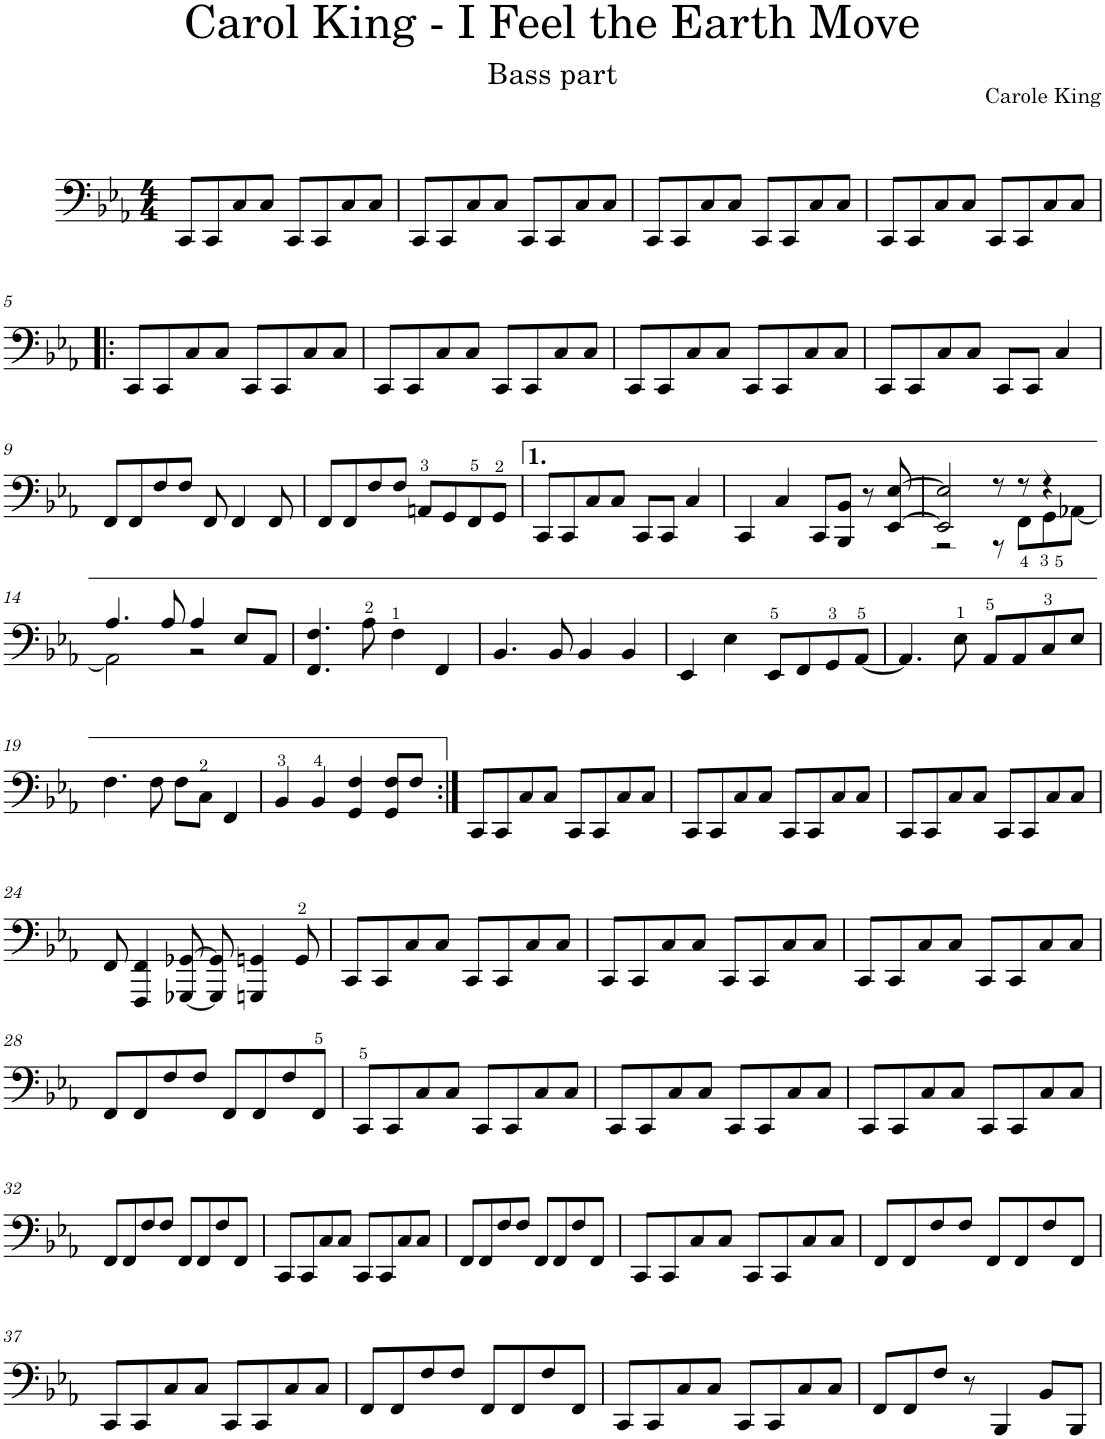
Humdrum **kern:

**kern
*part1
*staff1
*I"Piano
*I'Pno.
*clefF4
*k[b-e-a-]
*M4/4
=1
8CC/L
8CC/
8C/
8C/J
8CC/L
8CC/
8C/
8C/J
=2
8CC/L
8CC/
8C/
8C/J
8CC/L
8CC/
8C/
8C/J
=3
8CC/L
8CC/
8C/
8C/J
8CC/L
8CC/
8C/
8C/J
=4
8CC/L
8CC/
8C/
8C/J
8CC/L
8CC/
8C/
8C/J
!!LO:LB:g=z
=5!|:
8CC/L
8CC/
8C/
8C/J
8CC/L
8CC/
8C/
8C/J
=6
8CC/L
8CC/
8C/
8C/J
8CC/L
8CC/
8C/
8C/J
=7
8CC/L
8CC/
8C/
8C/J
8CC/L
8CC/
8C/
8C/J
=8
8CC/L
8CC/
8C/
8C/J
8CC/L
8CC/J
4C/
!!LO:LB:g=z
=9
8FF/L
8FF/
8F/
8F/J
8FF/
4FF/
8FF/
=10
8FF/L
8FF/
8F/
8F/J
8AAn/L
8GG/
8FF/
8GG/J
=11
8CC/L
8CC/
8C/
8C/J
8CC/L
8CC/J
4C/
=12
4CC/
4C/
8CC/L
8BBB-/ 8BB-/J
8r
[8EE-/ [8E-/
=13
*^
2EE-/] 2E-/]	2r
8r	8r
8r	8FF\L
4r	8GG\
.	[8AA-X\J
!!LO:LB:g=z	!!
=14	=14
4.A-/	2AA-\]
8A-/	.
4A-/	2r
8E-/L	.
8AA-/J	.
*v	*v
=15
4.FF/ 4.F/
8A-\
4F\
4FF/
=16
4.BB-/
8BB-/
4BB-/
4BB-/
=17
4EE-/
4E-\
8EE-/L
8FF/
8GG/
[8AA-/J
=18
4.AA-/]
8E-\
8AA-/L
8AA-/
8C/
8E-/J
!!LO:LB:g=z
=19
4.F\
8F\
8F\L
8C\J
4FF/
=20
4BB-/
4BB-/
4GG/ 4F/
8GG/ 8F/L
8F/J
=21:|!
8CC/L
8CC/
8C/
8C/J
8CC/L
8CC/
8C/
8C/J
=22
8CC/L
8CC/
8C/
8C/J
8CC/L
8CC/
8C/
8C/J
=23
8CC/L
8CC/
8C/
8C/J
8CC/L
8CC/
8C/
8C/J
!!LO:LB:g=z
=24
8FF/
4FFF/ 4FF/
[8GGG-X/ [8GG-X/
8GGG-/] 8GG-/]
4GGGn/ 4GGn/
8GG/
=25
8CC/L
8CC/
8C/
8C/J
8CC/L
8CC/
8C/
8C/J
=26
8CC/L
8CC/
8C/
8C/J
8CC/L
8CC/
8C/
8C/J
=27
8CC/L
8CC/
8C/
8C/J
8CC/L
8CC/
8C/
8C/J
!!LO:LB:g=z
=28
8FF/L
8FF/
8F/
8F/J
8FF/L
8FF/
8F/
8FF/J
=29
8CC/L
8CC/
8C/
8C/J
8CC/L
8CC/
8C/
8C/J
=30
8CC/L
8CC/
8C/
8C/J
8CC/L
8CC/
8C/
8C/J
=31
8CC/L
8CC/
8C/
8C/J
8CC/L
8CC/
8C/
8C/J
!!LO:LB:g=z
=32
8FF/L
8FF/
8F/
8F/J
8FF/L
8FF/
8F/
8FF/J
=33
8CC/L
8CC/
8C/
8C/J
8CC/L
8CC/
8C/
8C/J
=34
8FF/L
8FF/
8F/
8F/J
8FF/L
8FF/
8F/
8FF/J
=35
8CC/L
8CC/
8C/
8C/J
8CC/L
8CC/
8C/
8C/J
=36
8FF/L
8FF/
8F/
8F/J
8FF/L
8FF/
8F/
8FF/J
!!LO:LB:g=z
=37
8CC/L
8CC/
8C/
8C/J
8CC/L
8CC/
8C/
8C/J
=38
8FF/L
8FF/
8F/
8F/J
8FF/L
8FF/
8F/
8FF/J
=39
8CC/L
8CC/
8C/
8C/J
8CC/L
8CC/
8C/
8C/J
=40
8FF/L
8FF/
8F/J
8r
4BBB-/
8BB-/L
8BBB-/J
=
*-
